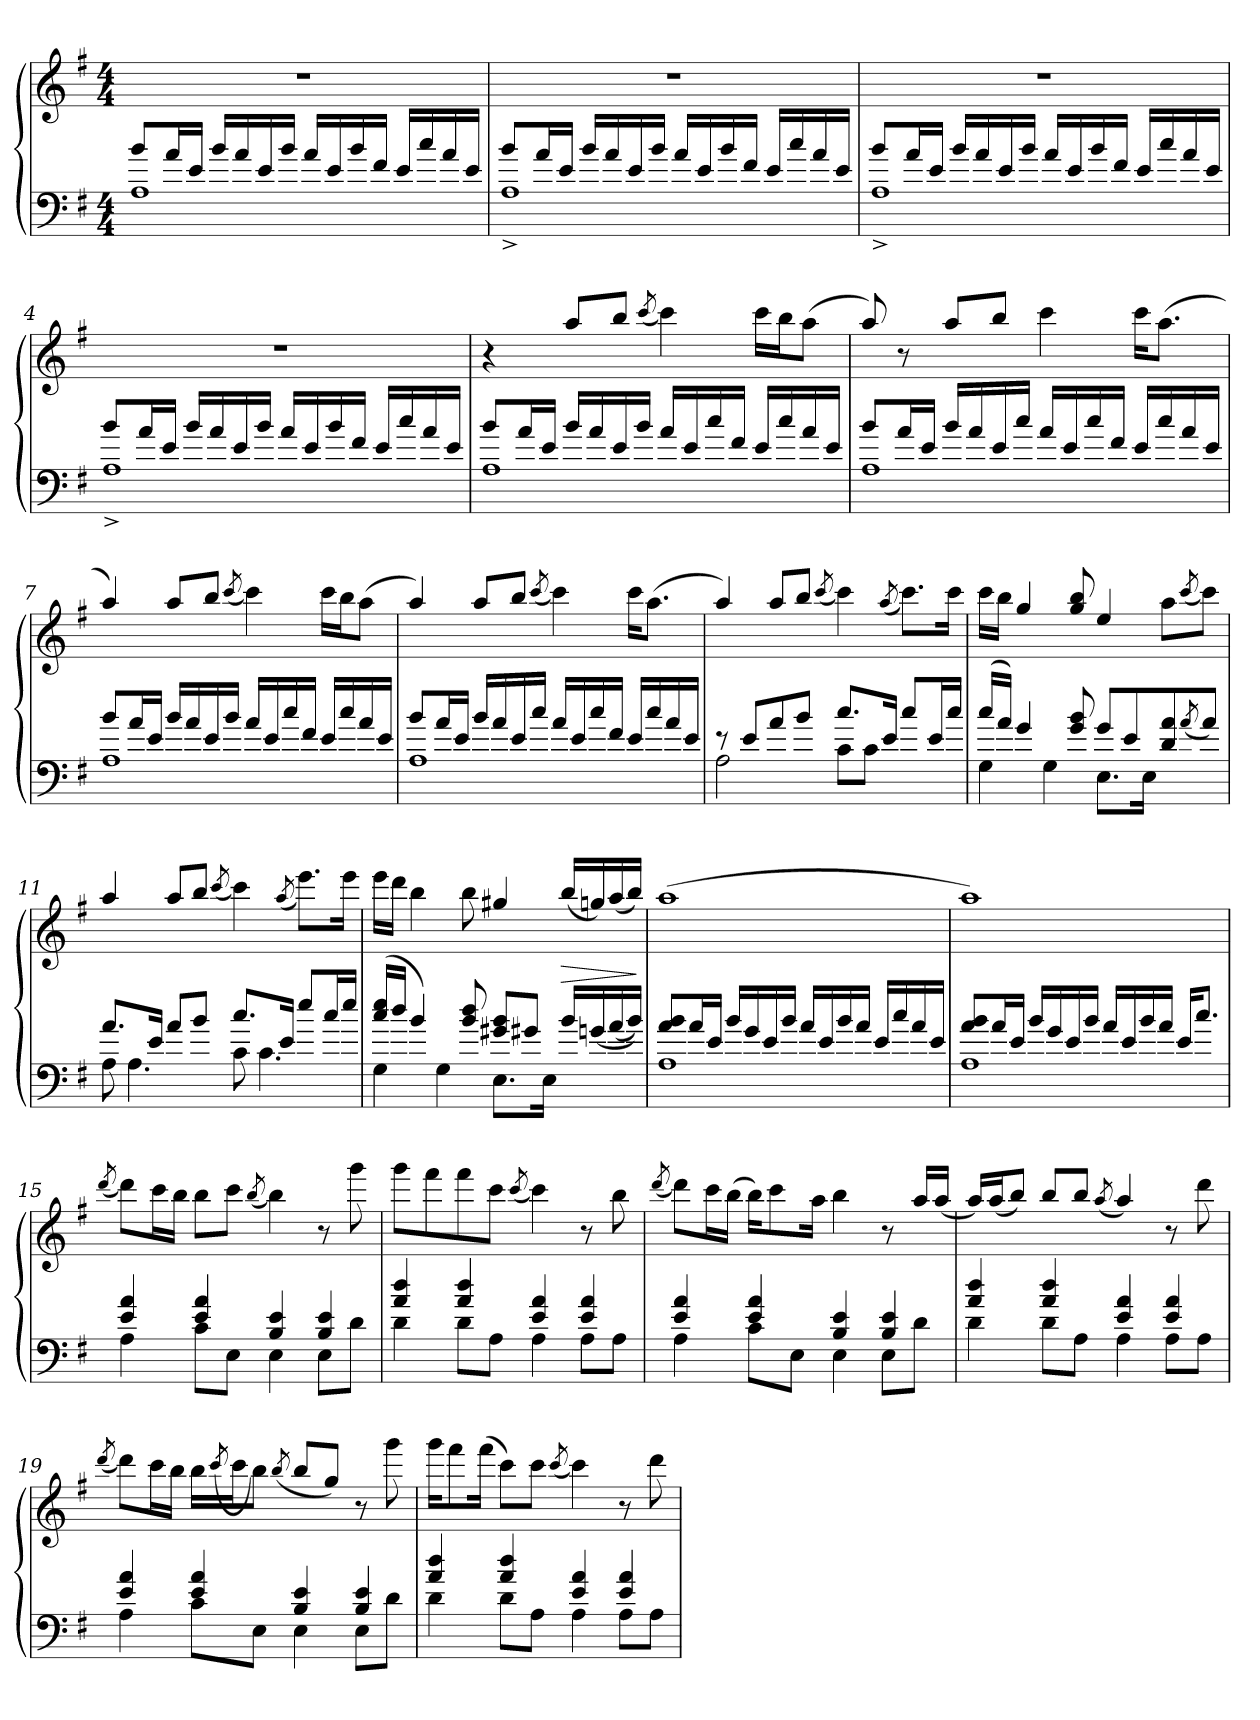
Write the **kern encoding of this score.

**kern	**kern	**dynam
*part1	*part1	*part1
*staff2	*staff1	*staff1/2
*clefF4	*clefG2	*
*k[f#]	*k[f#]	*
*M4/4	*M4/4	*
=1	=1	=1
*^	*	*
!	!	!	!LO:DY:b=2
!	!	!	!LO:DY:n=1:a
8b/L	1A	1r	mf M.M. = 69
16a/L	.	.	.
16e/JJ	.	.	.
16b/LL	.	.	.
16a/	.	.	.
16e/	.	.	.
16b/JJ	.	.	.
16a/LL	.	.	.
16e/	.	.	.
16b/	.	.	.
16f#/JJ	.	.	.
16e/LL	.	.	.
16cc/	.	.	.
16a/	.	.	.
16e/JJ	.	.	.
=2	=2	=2	=2
8b/L	1A^	1r	.
16a/L	.	.	.
16e/JJ	.	.	.
16b/LL	.	.	.
16a/	.	.	.
16e/	.	.	.
16b/JJ	.	.	.
16a/LL	.	.	.
16e/	.	.	.
16b/	.	.	.
16f#/JJ	.	.	.
16e/LL	.	.	.
16cc/	.	.	.
16a/	.	.	.
16e/JJ	.	.	.
!!LO:LB:g=z
=3	=3	=3	=3
8b/L	1A^	1r	.
16a/L	.	.	.
16e/JJ	.	.	.
16b/LL	.	.	.
16a/	.	.	.
16e/	.	.	.
16b/JJ	.	.	.
16a/LL	.	.	.
16e/	.	.	.
16b/	.	.	.
16f#/JJ	.	.	.
16e/LL	.	.	.
16cc/	.	.	.
16a/	.	.	.
16e/JJ	.	.	.
=4	=4	=4	=4
8b/L	1A^	1r	.
16a/L	.	.	.
16e/JJ	.	.	.
16b/LL	.	.	.
16a/	.	.	.
16e/	.	.	.
16b/JJ	.	.	.
16a/LL	.	.	.
16e/	.	.	.
16b/	.	.	.
16f#/JJ	.	.	.
16e/LL	.	.	.
16cc/	.	.	.
16a/	.	.	.
16e/JJ	.	.	.
=5	=5	=5	=5
8b/L	1A	4r	.
16a/L	.	.	.
16e/JJ	.	.	.
16b/LL	.	8aa/L	.
16a/	.	.	.
16e/	.	8bb/J	.
16b/JJ	.	.	.
.	.	(8qccc/	.
16a/LL	.	4ccc\)	.
16e/	.	.	.
16cc/	.	.	.
16f#/JJ	.	.	.
16e/LL	.	16ccc\LL	.
16cc/	.	16bb\J	.
16a/	.	(8aa\J	.
16e/JJ	.	.	.
!!LO:LB:g=z
=6	=6	=6	=6
8b/L	1A	8aa/)	.
16a/L	.	8r	.
16e/JJ	.	.	.
16b/LL	.	8aa/L	.
16a/	.	.	.
16e/	.	8bb/J	.
16cc/JJ	.	.	.
16a/LL	.	4ccc\	.
16e/	.	.	.
16cc/	.	.	.
16f#/JJ	.	.	.
16e/LL	.	16ccc\KL	.
16cc/	.	(8.aa\J	.
16a/	.	.	.
16e/JJ	.	.	.
=7	=7	=7	=7
8b/L	1A	4aa/)	.
16a/L	.	.	.
16e/JJ	.	.	.
16b/LL	.	8aa/L	.
16a/	.	.	.
16e/	.	8bb/J	.
16b/JJ	.	.	.
.	.	(8qccc/	.
16a/LL	.	4ccc\)	.
16e/	.	.	.
16cc/	.	.	.
16f#/JJ	.	.	.
16e/LL	.	16ccc\LL	.
16cc/	.	16bb\J	.
16a/	.	(8aa\J	.
16e/JJ	.	.	.
!!LO:LB:g=z
=8	=8	=8	=8
8b/L	1A	4aa/)	.
16a/L	.	.	.
16e/JJ	.	.	.
16b/LL	.	8aa/L	.
16a/	.	.	.
16e/	.	8bb/J	.
16cc/JJ	.	.	.
.	.	(8qccc/	.
16a/LL	.	4ccc\)	.
16e/	.	.	.
16cc/	.	.	.
16f#/JJ	.	.	.
16e/LL	.	16ccc\KL	.
16cc/	.	(8.aa\J	.
16a/	.	.	.
16e/JJ	.	.	.
=9	=9	=9	=9
8r	2A\	4aa/)	.
8e/L	.	.	.
8a/	.	8aa/L	.
8b/J	.	8bb/J	.
.	.	(8qccc/	.
8.cc/L	8c\L	4ccc\)	.
.	8c\J	.	.
16e/Jk	.	.	.
.	.	(8qaa/	.
8cc/L	4ryy	8.ccc\L)	.
16e/L	.	.	.
16cc/JJ	.	16ccc\Jk	.
=10	=10	=10	=10
(16cc/LL	4G\	16ccc\LL	.
16a/JJ)	.	16bb\JJ	.
4g/	.	4gg/	.
.	4G\	.	.
8g/ 8b/	.	8gg/ 8bb/	.
8g/L	8.E\L	4ee/	.
8e/	.	.	.
.	16E\Jk	.	.
8d/ 8a/	4ryy	8aa\L	.
(8qa/	.	(8qccc/	.
8a/J)	.	8ccc\J)	.
!!LO:LB:g=z
=11	=11	=11	=11
8.a/L	8A\	4aa/	.
.	4.A\	.	.
16e/Jk	.	.	.
8a/L	.	8aa/L	.
8b/J	.	8bb/J	.
.	.	(8qccc/	.
8.cc/L	8c\	4ccc\)	.
.	4.c\	.	.
16e/Jk	.	.	.
.	.	(8qaa/	.
8ee/L	.	8.eee\L)	.
16cc/L	.	.	.
16ee/JJ	.	16eee\Jk	.
=12	=12	=12	=12
(16cc/ 16ee/LL	4G\	16eee\LL	.
16dd/JJ	.	16ddd\JJ	.
4b/)	.	4bb\	.
.	4G\	.	.
8b/ 8dd/	.	8bb\	.
8g#X/ 8b/L	8.E\L	4gg#X/	.
8g#X/J	.	.	.
.	16E\Jk	.	.
!	!	!	!LO:HP:a=2
16b/LL	4ryy	(16bb/LL	>
(16gn/	.	16ggn/)	.
(16a/	.	(16aa/	.
16b/JJ))	.	16bb/JJ)	.
*v	*v	*	*
.	.	]
!!LO:PB:g=z
=13	=13	=13
*^	*	*
8a/ 8b/L	1A	(1aa	.
16a/L	.	.	.
16e/JJ	.	.	.
16b/LL	.	.	.
16g/	.	.	.
16e/	.	.	.
16b/JJ	.	.	.
16a/LL	.	.	.
16e/	.	.	.
16b/	.	.	.
16a/JJ	.	.	.
16e/LL	.	.	.
16cc/	.	.	.
16a/	.	.	.
16e/JJ	.	.	.
=14	=14	=14	=14
8a/ 8b/L	1A	1aa)	.
16a/L	.	.	.
16e/JJ	.	.	.
16b/LL	.	.	.
16g/	.	.	.
16e/	.	.	.
16b/JJ	.	.	.
16a/LL	.	.	.
16e/	.	.	.
16b/	.	.	.
16a/JJ	.	.	.
16e/KL	.	.	.
8.cc/J	.	.	.
=15	=15	=15	=15
.	.	(8qddd/	.
4e/ 4a/	4A\	8ddd\L)	.
.	.	16ccc\L	.
.	.	16bb\JJ	.
4e/ 4a/	8c\L	8bb\L	.
.	8E\J	8ccc\J	.
.	.	(8qbb/	.
4B/ 4e/	4E\	4bb\)	.
4B/ 4e/	8E\L	8r	.
.	8d\J	8ggg\	.
!!LO:LB:g=z
=16	=16	=16	=16
4a/ 4dd/	4d\	8ggg\L	.
.	.	8fff#\	.
4a/ 4dd/	8d\L	8fff#\	.
.	8A\J	8ccc\J	.
.	.	(8qccc/	.
4e/ 4a/	4A\	4ccc\)	.
4e/ 4a/	8A\L	8r	.
.	8A\J	8bb\	.
=17	=17	=17	=17
.	.	(8qddd/	.
4e/ 4a/	4A\	8ddd\L)	.
.	.	16ccc\L	.
.	.	(16bb\JJ	.
4e/ 4a/	8c\L	16bb\KL)	.
.	.	8ccc\	.
.	8E\J	.	.
.	.	16aa\Jk	.
4B/ 4e/	4E\	4bb\	.
4B/ 4e/	8E\L	8r	.
.	8d\J	16aa/LL	.
.	.	(16aa/JJ	.
=18	=18	=18	=18
4a/ 4dd/	4d\	16aa/LL)	.
.	.	(16aa/J	.
.	.	8bb/J)	.
4a/ 4dd/	8d\L	8bb/L	.
.	8A\J	8bb/J	.
.	.	(8qaa/	.
4e/ 4a/	4A\	4aa/)	.
4e/ 4a/	8A\L	8r	.
.	8A\J	8ddd\	.
=19	=19	=19	=19
.	.	(8qddd/	.
4e/ 4a/	4A\	8ddd\L)	.
.	.	16ccc\L	.
.	.	16bb\JJ	.
4e/ 4a/	8c\L	16bb\LL	.
.	.	(8qccc/	.
.	.	16ccc\J	.
.	8E\J	8bb\J)	.
.	.	(8qbb/	.
4B/ 4e/	4E\	8bb/L	.
.	.	8gg/J)	.
4B/ 4e/	8E\L	8r	.
.	8d\J	8ggg\	.
!!LO:LB:g=z
=20	=20	=20	=20
4a/ 4dd/	4d\	16ggg\KL	.
.	.	8fff#\	.
.	.	(16fff#\Jk	.
4a/ 4dd/	8d\L	8ccc\L)	.
.	8A\J	8ccc\J	.
.	.	(8qccc/	.
4e/ 4a/	4A\	4ccc\)	.
4e/ 4a/	8A\L	8r	.
.	8A\J	8ddd\	.
*v	*v	*	*
=	=	=
*-	*-	*-
